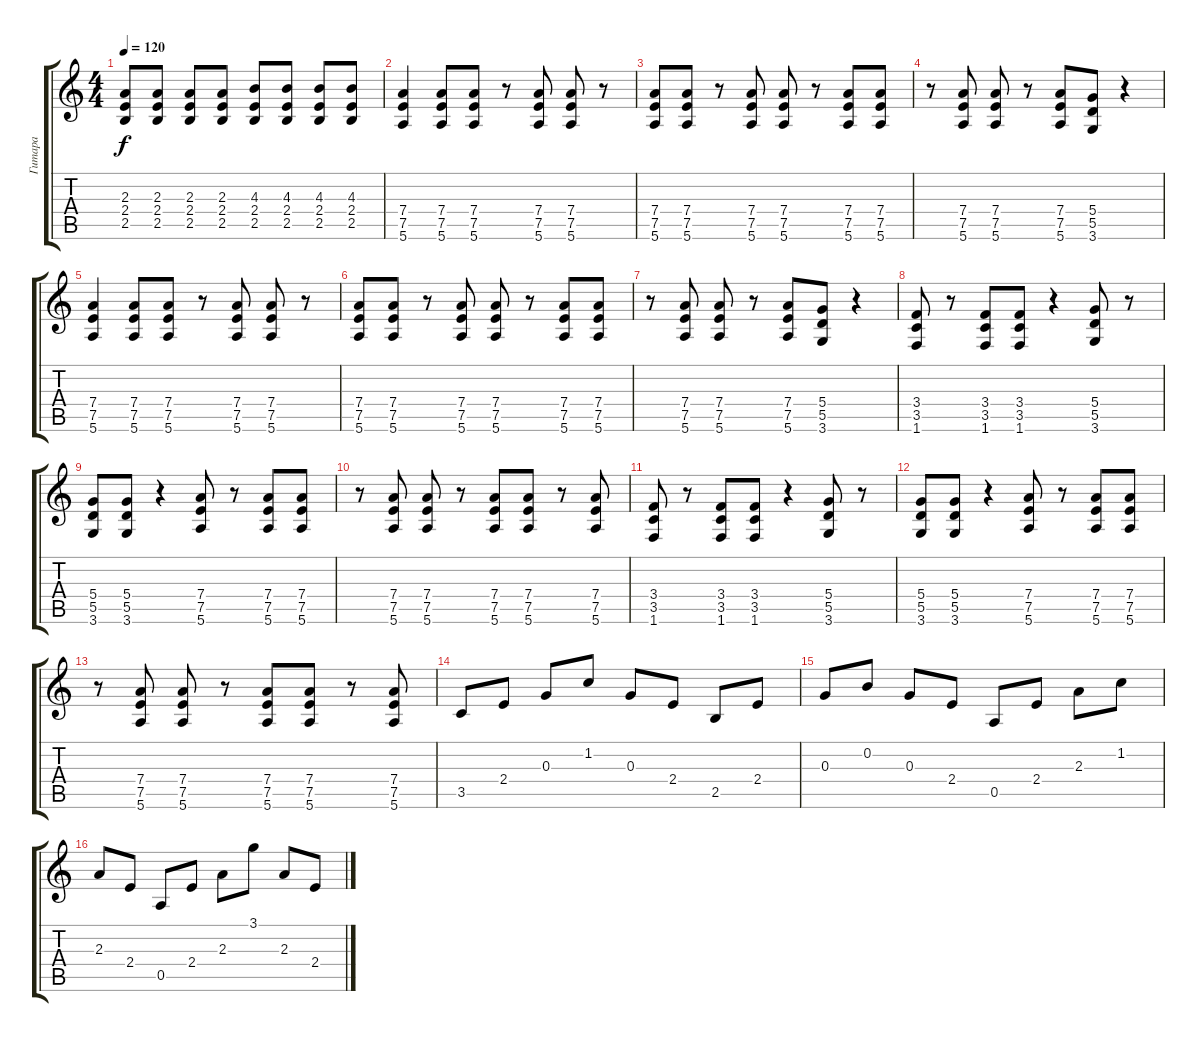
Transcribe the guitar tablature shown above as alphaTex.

\track ("Гитара" "Гитара") {instrument distortionguitar}
\staff {score tabs}
\tuning (E4 B3 G3 D3 A2 E2) {hide}
\ts (4 4)
\tempo 120
\clef g2
\ks c
(2.3 2.4 2.5).8{dy f} (2.3 2.4 2.5).8 (2.3 2.4 2.5).8 (2.3 2.4 2.5).8 (4.3 2.4 2.5).8 (4.3 2.4 2.5).8 (4.3 2.4 2.5).8 (4.3 2.4 2.5).8 |
(7.4 7.5 5.6).4 (7.4 7.5 5.6).8 (7.4 7.5 5.6).8 r.8 (7.4 7.5 5.6).8 (7.4 7.5 5.6).8 r.8 |
(7.4 7.5 5.6).8 (7.4 7.5 5.6).8 r.8 (7.4 7.5 5.6).8 (7.4 7.5 5.6).8 r.8 (7.4 7.5 5.6).8 (7.4 7.5 5.6).8 |
r.8 (7.4 7.5 5.6).8 (7.4 7.5 5.6).8 r.8 (7.4 7.5 5.6).8 (5.4 5.5 3.6).8 r.4 |
(7.4 7.5 5.6).4 (7.4 7.5 5.6).8 (7.4 7.5 5.6).8 r.8 (7.4 7.5 5.6).8 (7.4 7.5 5.6).8 r.8 |
(7.4 7.5 5.6).8 (7.4 7.5 5.6).8 r.8 (7.4 7.5 5.6).8 (7.4 7.5 5.6).8 r.8 (7.4 7.5 5.6).8 (7.4 7.5 5.6).8 |
r.8 (7.4 7.5 5.6).8 (7.4 7.5 5.6).8 r.8 (7.4 7.5 5.6).8 (5.4 5.5 3.6).8 r.4 |
(3.4 3.5 1.6).8 r.8 (3.4 3.5 1.6).8 (3.4 3.5 1.6).8 r.4 (5.4 5.5 3.6).8 r.8 |
(5.4 5.5 3.6).8 (5.4 5.5 3.6).8 r.4 (7.4 7.5 5.6).8 r.8 (7.4 7.5 5.6).8 (7.4 7.5 5.6).8 |
r.8 (7.4 7.5 5.6).8 (7.4 7.5 5.6).8 r.8 (7.4 7.5 5.6).8 (7.4 7.5 5.6).8 r.8 (7.4 7.5 5.6).8 |
(3.4 3.5 1.6).8 r.8 (3.4 3.5 1.6).8 (3.4 3.5 1.6).8 r.4 (5.4 5.5 3.6).8 r.8 |
(5.4 5.5 3.6).8 (5.4 5.5 3.6).8 r.4 (7.4 7.5 5.6).8 r.8 (7.4 7.5 5.6).8 (7.4 7.5 5.6).8 |
r.8 (7.4 7.5 5.6).8 (7.4 7.5 5.6).8 r.8 (7.4 7.5 5.6).8 (7.4 7.5 5.6).8 r.8 (7.4 7.5 5.6).8 |
3.5.8 2.4.8 0.3.8 1.2.8 0.3.8 2.4.8 2.5.8 2.4.8 |
0.3.8 0.2.8 0.3.8 2.4.8 0.5.8 2.4.8 2.3.8 1.2.8 |
2.3.8 2.4.8 0.5.8 2.4.8 2.3.8 3.1.8 2.3.8 2.4.8
